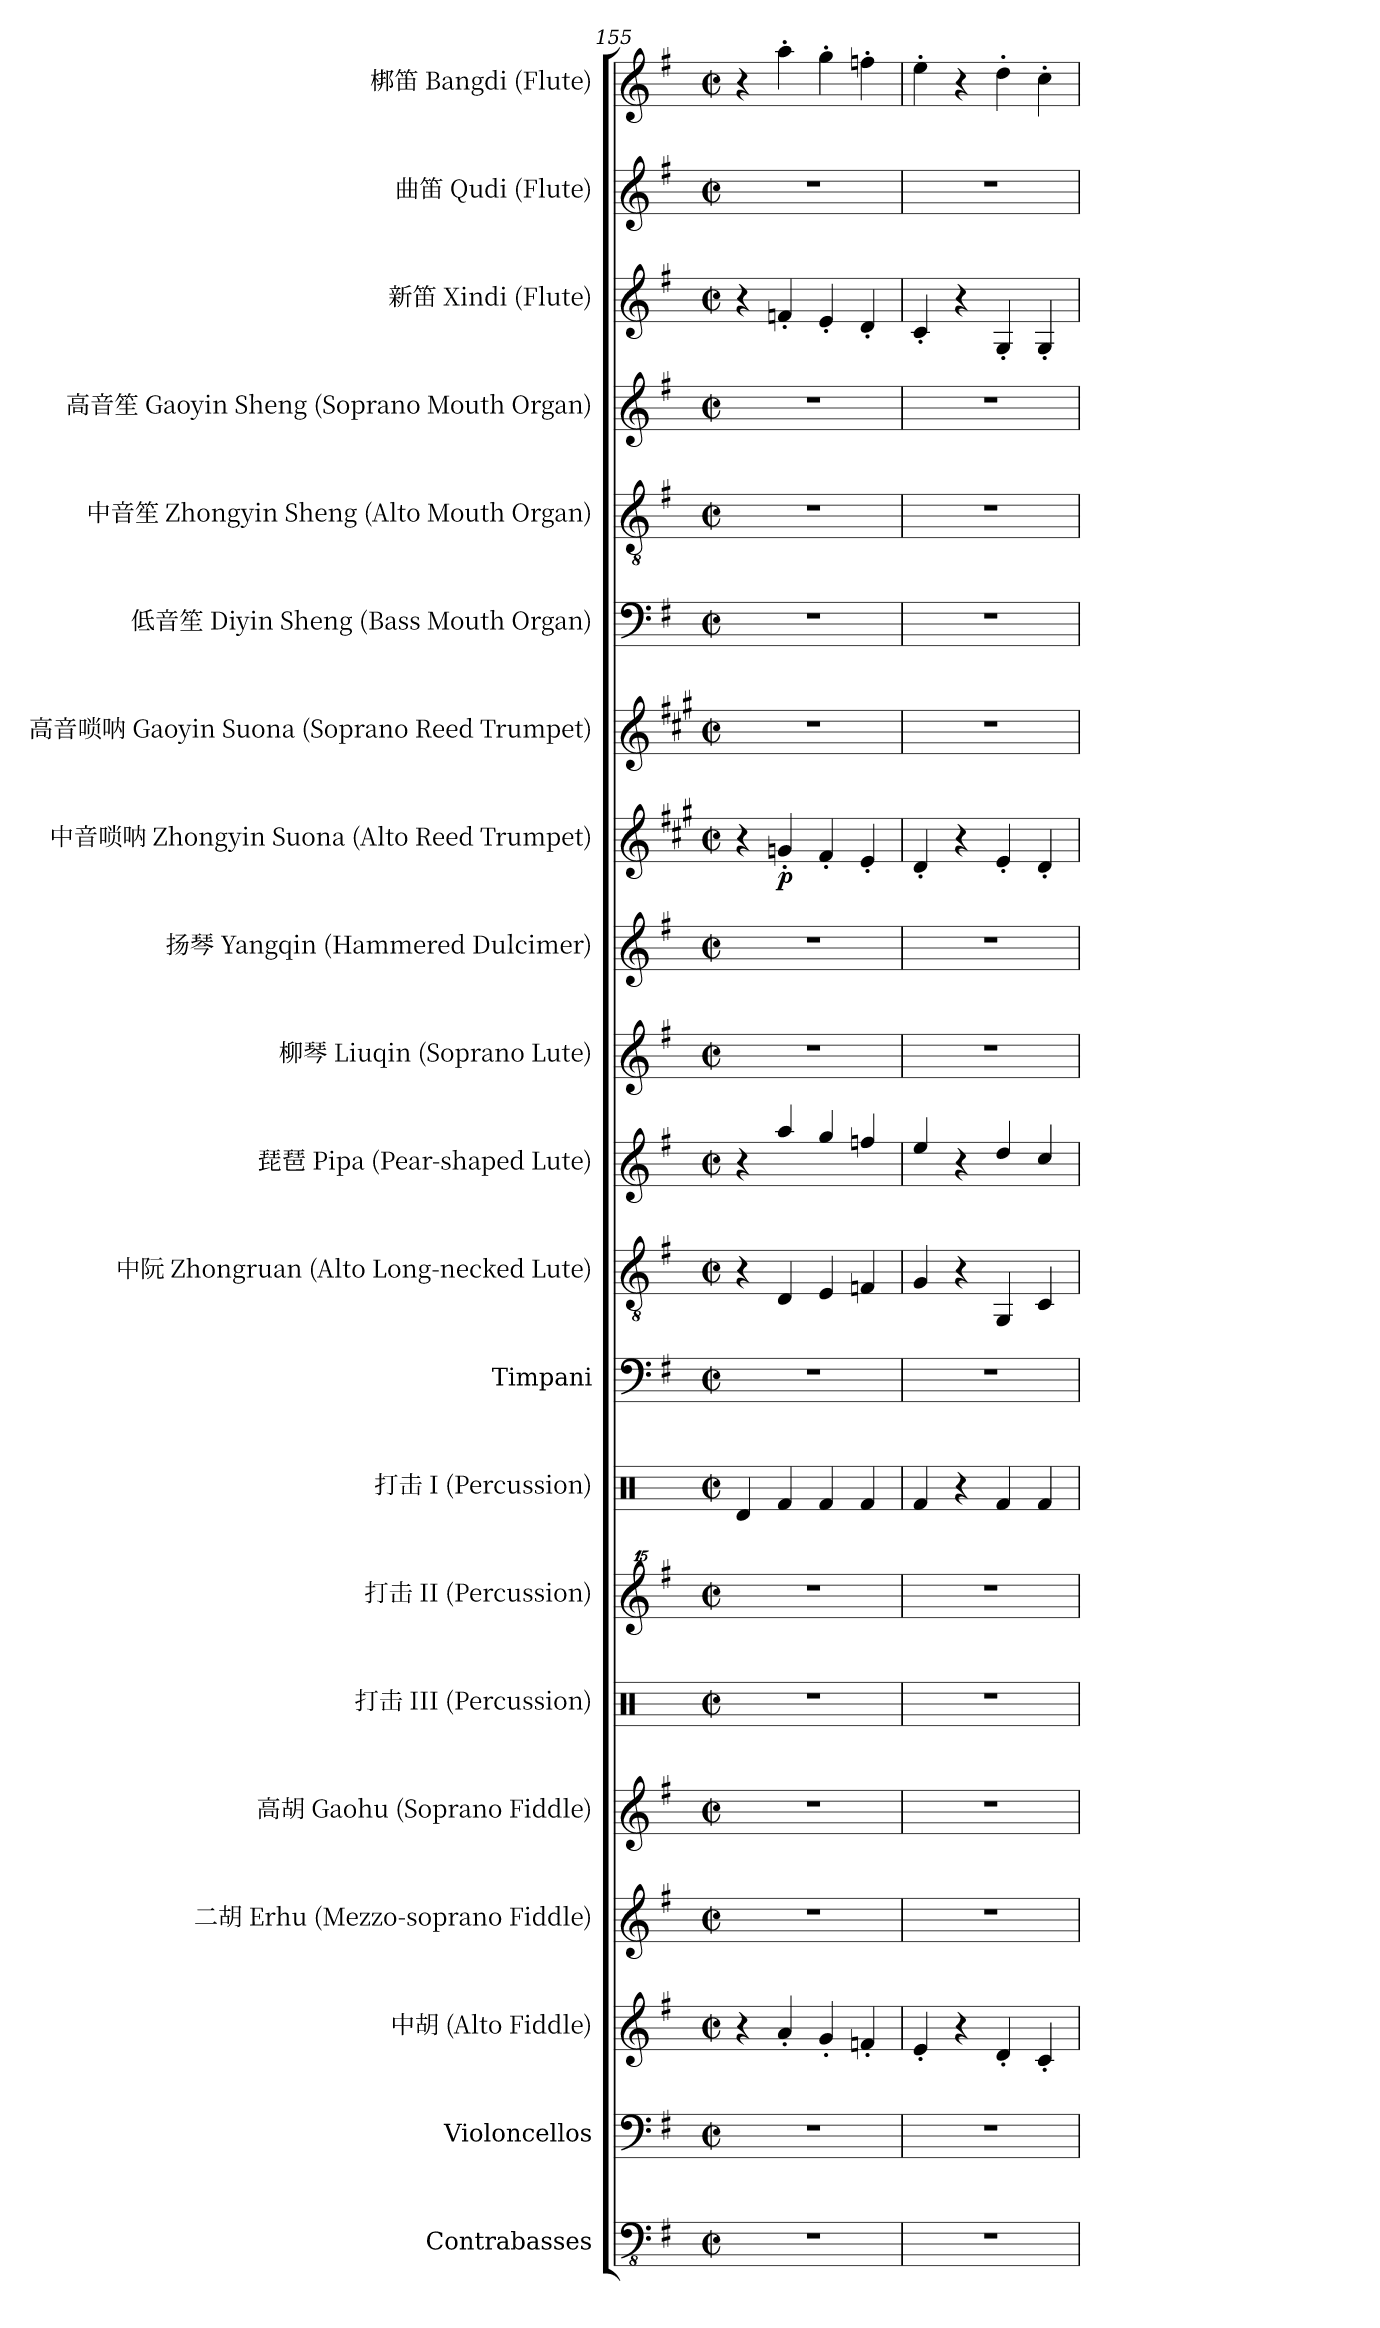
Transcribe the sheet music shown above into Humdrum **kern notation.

**kern	**kern	**kern	**kern	**kern	**kern	**kern	**kern	**kern	**kern	**kern	**kern	**kern	**kern	**dynam	**kern	**kern	**kern	**kern	**kern	**kern	**kern
*part21	*part20	*part19	*part18	*part17	*part16	*part15	*part14	*part13	*part12	*part11	*part10	*part9	*part8	*part8	*part7	*part6	*part5	*part4	*part3	*part2	*part1
*staff21	*staff20	*staff19	*staff18	*staff17	*staff16	*staff15	*staff14	*staff13	*staff12	*staff11	*staff10	*staff9	*staff8	*staff8	*staff7	*staff6	*staff5	*staff4	*staff3	*staff2	*staff1
*I"Contrabasses	*I"Violoncellos	*I"中胡 (Alto Fiddle)	*I"二胡 Erhu (Mezzo-soprano Fiddle)	*I"高胡 Gaohu (Soprano Fiddle)	*I"打击 III (Percussion)	*I"打击 II (Percussion)	*I"打击 I (Percussion)	*I"Timpani	*I"中阮 Zhongruan (Alto Long-necked Lute)	*I"琵琶 Pipa (Pear-shaped Lute)	*I"柳琴 Liuqin (Soprano Lute)	*I"扬琴 Yangqin  (Hammered Dulcimer)	*I"中音唢呐 Zhongyin Suona (Alto Reed Trumpet)	*	*I"高音唢呐 Gaoyin Suona (Soprano Reed Trumpet)	*I"低音笙 Diyin Sheng (Bass Mouth Organ)	*I"中音笙 Zhongyin Sheng (Alto Mouth Organ)	*I"高音笙 Gaoyin Sheng (Soprano Mouth Organ)	*I"新笛 Xindi (Flute)	*I"曲笛 Qudi (Flute)	*I"梆笛 Bangdi (Flute)
*I'Cbs.	*I'Vcs.	*	*	*	*I'打击 III	*I'打击 II	*I'打击 I	*I'Timp.	*	*	*	*	*	*	*	*	*	*	*	*	*
*clefFv4	*clefF4	*clefG2	*clefG2	*clefG2	*clefX	*clefG^^2	*clefX	*clefF4	*clefGv2	*clefG2	*clefG2	*clefG2	*clefG2	*	*clefG2	*clefF4	*clefGv2	*clefG2	*clefG2	*clefG2	*clefG2
*	*	*	*	*	*	*	*	*	*	*ITrd7c12	*	*	*ITrd1c2	*	*ITrd1c2	*	*	*	*	*	*
*k[f#]	*k[f#]	*k[f#]	*k[f#]	*k[f#]	*k[]	*k[f#]	*k[]	*k[f#]	*k[f#]	*k[f#]	*k[f#]	*k[f#]	*k[f#]	*	*k[f#]	*k[f#]	*k[f#]	*k[f#]	*k[f#]	*k[f#]	*k[f#]
*M2/2	*M2/2	*M2/2	*M2/2	*M2/2	*M2/2	*M2/2	*M2/2	*M2/2	*M2/2	*M2/2	*M2/2	*M2/2	*M2/2	*	*M2/2	*M2/2	*M2/2	*M2/2	*M2/2	*M2/2	*M2/2
*met(c|)	*met(c|)	*met(c|)	*met(c|)	*met(c|)	*met(c|)	*met(c|)	*met(c|)	*met(c|)	*met(c|)	*met(c|)	*met(c|)	*met(c|)	*met(c|)	*	*met(c|)	*met(c|)	*met(c|)	*met(c|)	*met(c|)	*met(c|)	*met(c|)
=155	=155	=155	=155	=155	=155	=155	=155	=155	=155	=155	=155	=155	=155	=155	=155	=155	=155	=155	=155	=155	=155
1r	1r	4r	1r	1r	1r	1r	4Rd/	1r	4r	4r	1r	1r	4r	.	1r	1r	1r	1r	4r	1r	4r
!	!	!	!	!	!	!	!	!	!	!	!	!	!	!LO:DY:b	!	!	!	!	!	!	!
.	.	4a'/	.	.	.	.	4Rf/	.	4D/	4a/	.	.	4fn'/	p	.	.	.	.	4fn'/	.	4aa'\
.	.	4g'/	.	.	.	.	4Rf/	.	4E/	4g/	.	.	4e'/	.	.	.	.	.	4e'/	.	4gg'\
.	.	4fn'/	.	.	.	.	4Rf/	.	4Fn/	4fn/	.	.	4d'/	.	.	.	.	.	4d'/	.	4ffn'\
=156	=156	=156	=156	=156	=156	=156	=156	=156	=156	=156	=156	=156	=156	=156	=156	=156	=156	=156	=156	=156	=156
1r	1r	4e'/	1r	1r	1r	1r	4Rf/	1r	4G/	4e/	1r	1r	4c'/	.	1r	1r	1r	1r	4c'/	1r	4ee'\
.	.	4r	.	.	.	.	4r	.	4r	4r	.	.	4r	.	.	.	.	.	4r	.	4r
.	.	4d'/	.	.	.	.	4Rf/	.	4GG/	4d/	.	.	4d'/	.	.	.	.	.	4G'/	.	4dd'\
.	.	4c'/	.	.	.	.	4Rf/	.	4C/	4c/	.	.	4c'/	.	.	.	.	.	4G'/	.	4cc'\
=	=	=	=	=	=	=	=	=	=	=	=	=	=	=	=	=	=	=	=	=	=
*-	*-	*-	*-	*-	*-	*-	*-	*-	*-	*-	*-	*-	*-	*-	*-	*-	*-	*-	*-	*-	*-
